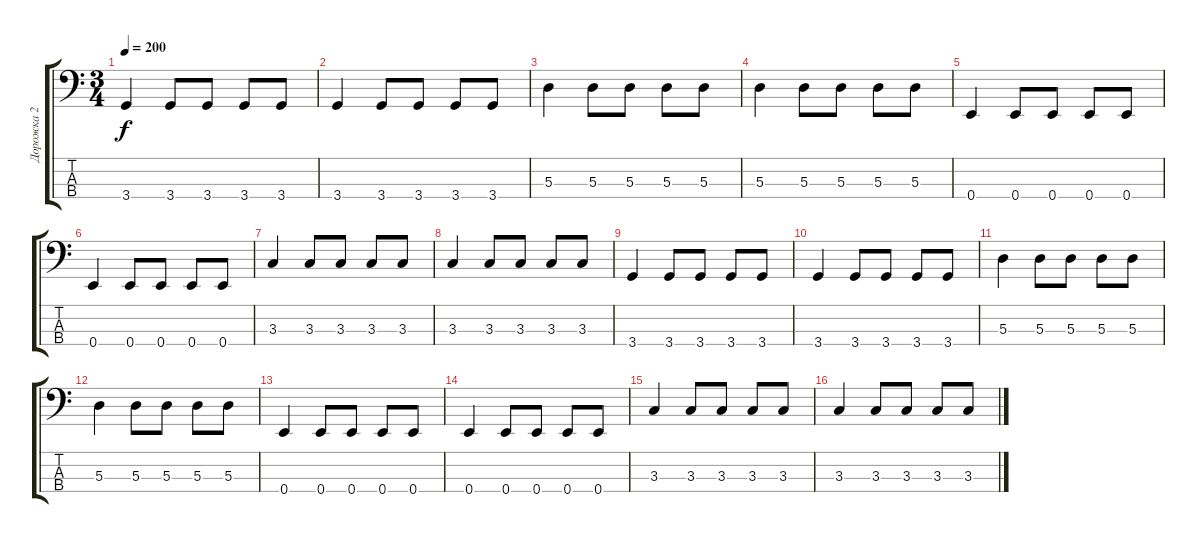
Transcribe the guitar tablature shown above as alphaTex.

\track ("Дорожка 2" "Дорожка 2") {instrument electricbasspick}
\staff {score tabs}
\tuning (G2 D2 A1 E1) {hide}
\ts (3 4)
\tempo 200
\clef f4
\ks c
3.4.4{dy f} 3.4.8 3.4.8 3.4.8 3.4.8 |
3.4.4 3.4.8 3.4.8 3.4.8 3.4.8 |
5.3.4 5.3.8 5.3.8 5.3.8 5.3.8 |
5.3.4 5.3.8 5.3.8 5.3.8 5.3.8 |
0.4.4 0.4.8 0.4.8 0.4.8 0.4.8 |
0.4.4 0.4.8 0.4.8 0.4.8 0.4.8 |
3.3.4 3.3.8 3.3.8 3.3.8 3.3.8 |
3.3.4 3.3.8 3.3.8 3.3.8 3.3.8 |
3.4.4 3.4.8 3.4.8 3.4.8 3.4.8 |
3.4.4 3.4.8 3.4.8 3.4.8 3.4.8 |
5.3.4 5.3.8 5.3.8 5.3.8 5.3.8 |
5.3.4 5.3.8 5.3.8 5.3.8 5.3.8 |
0.4.4 0.4.8 0.4.8 0.4.8 0.4.8 |
0.4.4 0.4.8 0.4.8 0.4.8 0.4.8 |
3.3.4 3.3.8 3.3.8 3.3.8 3.3.8 |
3.3.4 3.3.8 3.3.8 3.3.8 3.3.8
